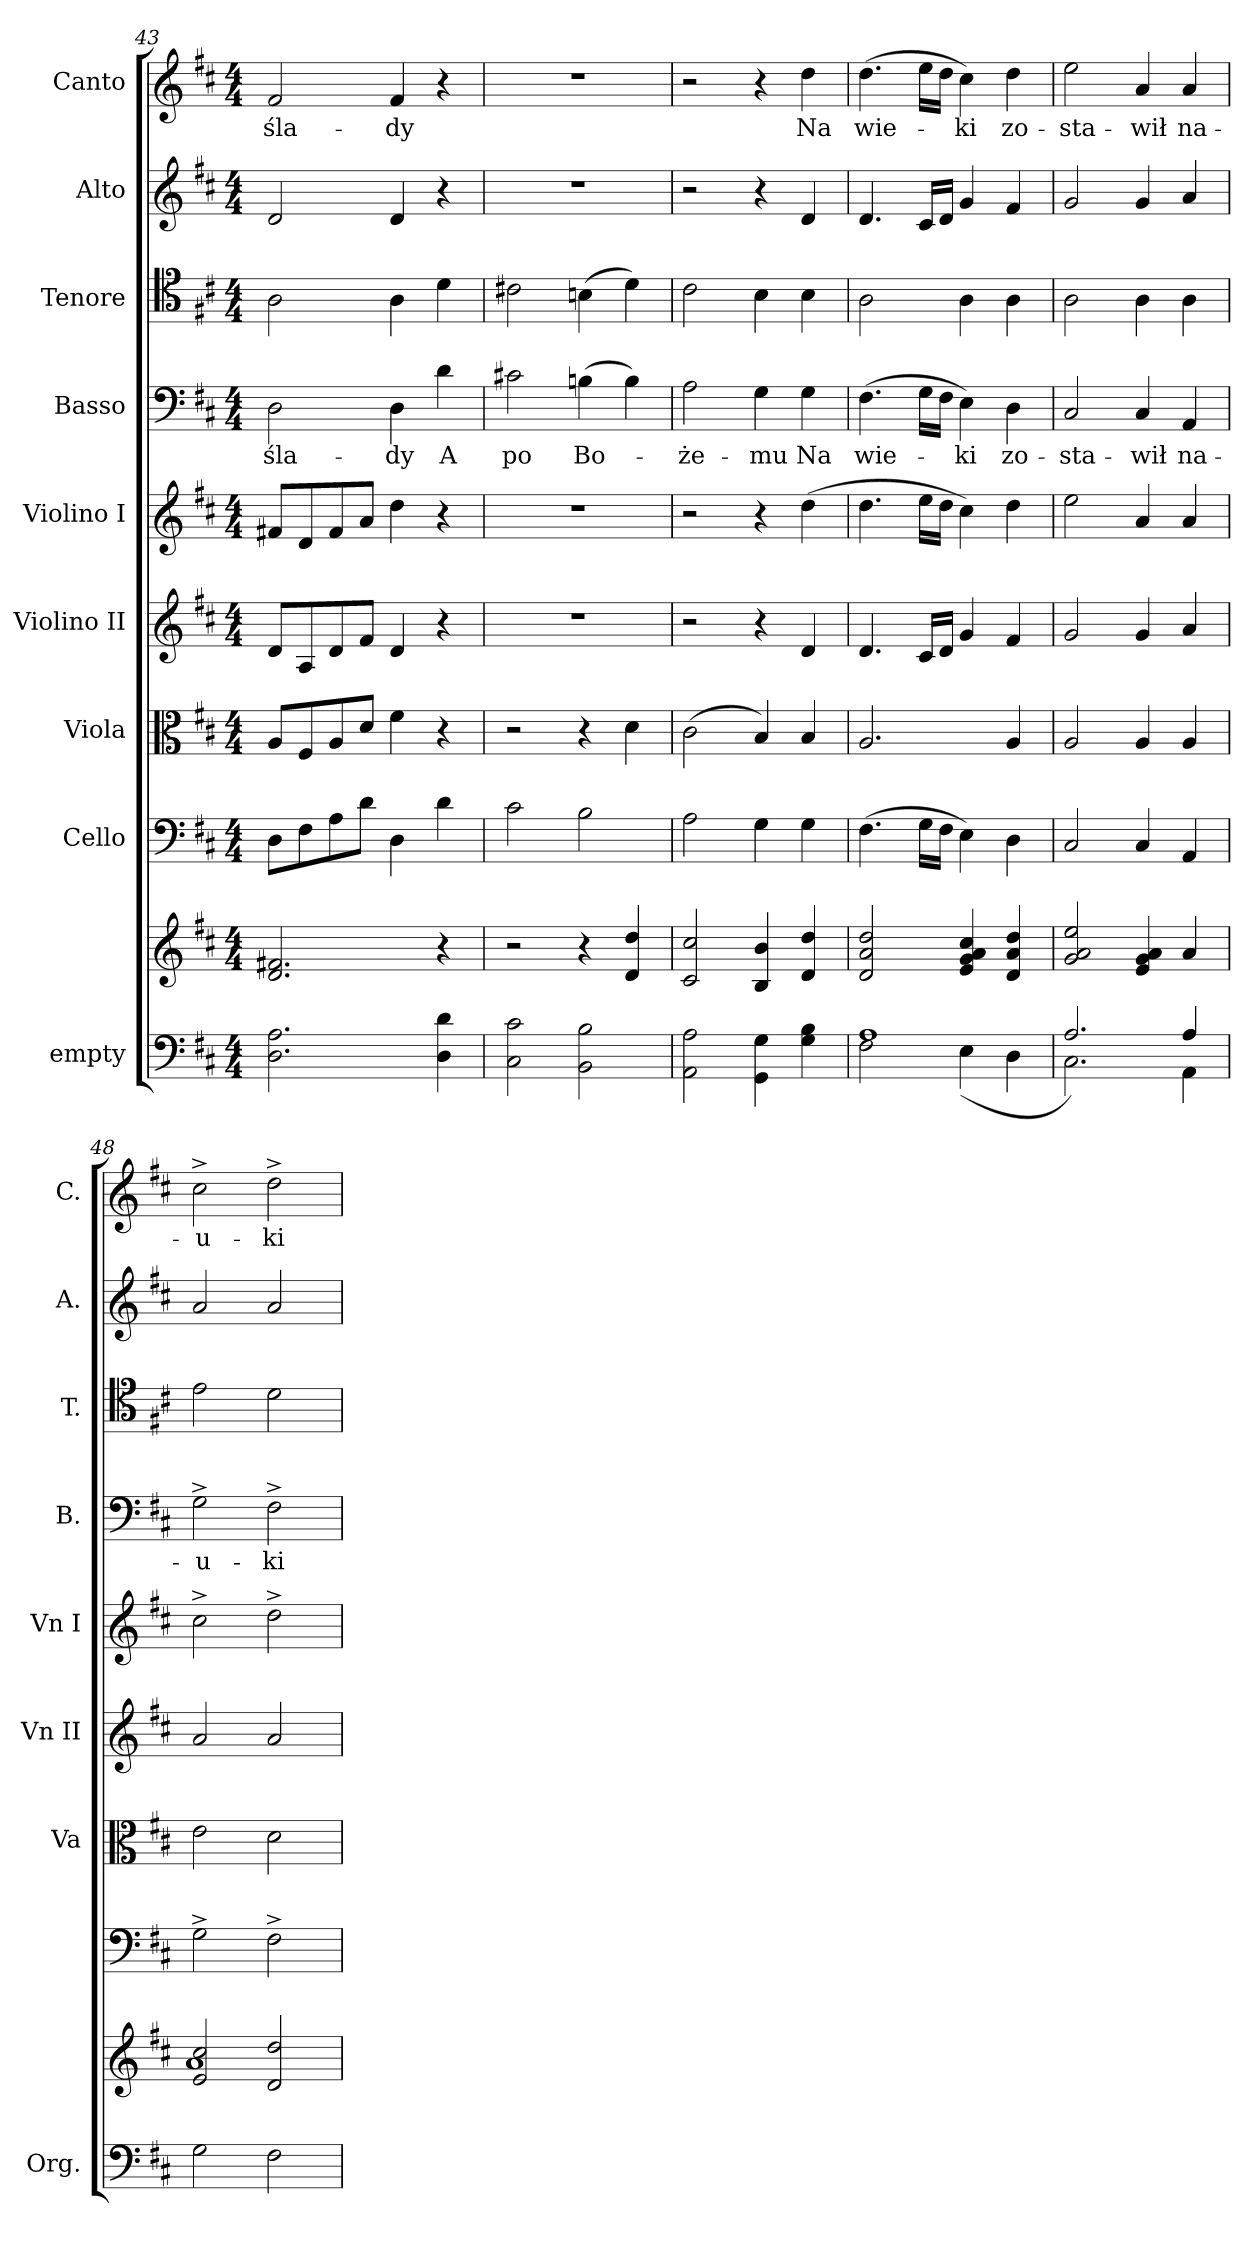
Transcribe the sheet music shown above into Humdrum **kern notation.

**kern	**kern	**kern	**kern	**kern	**kern	**kern	**text	**kern	**kern	**kern	**text
*part9	*part9	*part8	*part7	*part6	*part5	*part4	*part4	*part3	*part2	*part1	*part1
*staff10	*staff9	*staff8	*staff7	*staff6	*staff5	*staff4	*staff4	*staff3	*staff2	*staff1	*staff1
*I"empty	*	*I"Cello	*I"Viola	*I"Violino II	*I"Violino I	*I"Basso	*	*I"Tenore	*I"Alto	*I"Canto	*
*I'Org.	*	*	*I'Va	*I'Vn II	*I'Vn I	*I'B.	*	*I'T.	*I'A.	*I'C.	*
*clefF4	*clefG2	*clefF4	*clefC3	*clefG2	*clefG2	*clefF4	*	*clefC4	*clefG2	*clefG2	*
*k[f#c#]	*k[f#c#]	*k[f#c#]	*k[f#c#]	*k[f#c#]	*k[f#c#]	*k[f#c#]	*	*k[f#c#]	*k[f#c#]	*k[f#c#]	*
*M4/4	*M4/4	*M4/4	*M4/4	*M4/4	*M4/4	*M4/4	*	*M4/4	*M4/4	*M4/4	*
=43	=43	=43	=43	=43	=43	=43	=43	=43	=43	=43	=43
2.D\ 2.A\	2.d/ 2.f#X/	8D\L	8A/L	8d/L	8f#X/L	2D\	śla-	2A\	2d/	2f#/	śla-
.	.	8F#\	8F#/	8A/	8d/	.	.	.	.	.	.
.	.	8A\	8A/	8d/	8f#/	.	.	.	.	.	.
.	.	8d\J	8d/J	8f#/J	8a/J	.	.	.	.	.	.
.	.	4D\	4f#\	4d/	4dd\	4D\	-dy	4A\	4d/	4f#/	-dy
4D\ 4d\	4r	4d\	4r	4r	4r	4d\	A	4d\	4r	4r	.
=44	=44	=44	=44	=44	=44	=44	=44	=44	=44	=44	=44
2C#\ 2c#\	2r	2c#\	2r	1r	1r	2c#X\	po	2c#X\	1r	1r	.
2BB\ 2B\	4r	2B\	4r	.	.	(4Bn\	Bo-	(4Bn\	.	.	.
.	4d/ 4dd/	.	4d\	.	.	4B\)	.	4d\)	.	.	.
=45	=45	=45	=45	=45	=45	=45	=45	=45	=45	=45	=45
2AA\ 2A\	2c#/ 2cc#/	2A\	(2c#\	2r	2r	2A\	-że-	2c#\	2r	2r	.
4GG\ 4G\	4B/ 4b/	4G\	4B/)	4r	4r	4G\	-mu	4B\	4r	4r	.
4G\ 4B\	4d/ 4dd/	4G\	4B/	4d/	(4dd\	4G\	Na	4B\	4d/	4dd\	Na
=46	=46	=46	=46	=46	=46	=46	=46	=46	=46	=46	=46
*^	*	*	*	*	*	*	*	*	*	*	*
1A/	2F#\	2d/ 2a/ 2dd/	(4.F#\	2.A/	4.d/	4.dd\	(4.F#\	wie-	2A\	4.d/	(4.dd\	wie-
.	.	.	16G\LL	.	16c#/LL	16ee\LL	16G\LL	.	.	16c#/LL	16ee\LL	.
.	.	.	16F#\JJ	.	16d/JJ	16dd\JJ	16F#\JJ	.	.	16d/JJ	16dd\JJ	.
.	(>4E\	4e/ 4g/ 4a/ 4cc#/	4E\)	.	4g/	4cc#\)	4E\)	-ki	4A\	4g/	4cc#\)	-ki
.	4D\	4d/ 4a/ 4dd/	4D\	4A/	4f#/	4dd\	4D\	zo-	4A\	4f#/	4dd\	zo-
=47	=47	=47	=47	=47	=47	=47	=47	=47	=47	=47	=47	=47
2.A/)	2.C#\	2g/ 2a/ 2ee/	2C#/	2A/	2g/	2ee\	2C#/	-sta-	2A\	2g/	2ee\	-sta-
.	.	4e/ 4g/ 4a/	4C#/	4A/	4g/	4a/	4C#/	-wił	4A\	4g/	4a/	-wił
4A/	4AA\	4a/	4AA/	4A/	4a/	4a/	4AA/	na-	4A\	4a/	4a/	na-
*v	*v	*	*	*	*	*	*	*	*	*	*	*
=48	=48	=48	=48	=48	=48	=48	=48	=48	=48	=48	=48
*	*^	*	*	*	*	*	*	*	*	*	*
2G\	2e/ 2cc#/	1a\	2G^\	2e\	2a/	2cc#^\	2G^\	-u-	2e\	2a/	2cc#^\	-u-
2F#\	2d/ 2dd/	.	2F#^\	2d\	2a/	2dd^\	2F#^\	-ki	2d\	2a/	2dd^\	-ki
*	*v	*v	*	*	*	*	*	*	*	*	*	*
=	=	=	=	=	=	=	=	=	=	=	=
*-	*-	*-	*-	*-	*-	*-	*-	*-	*-	*-	*-
